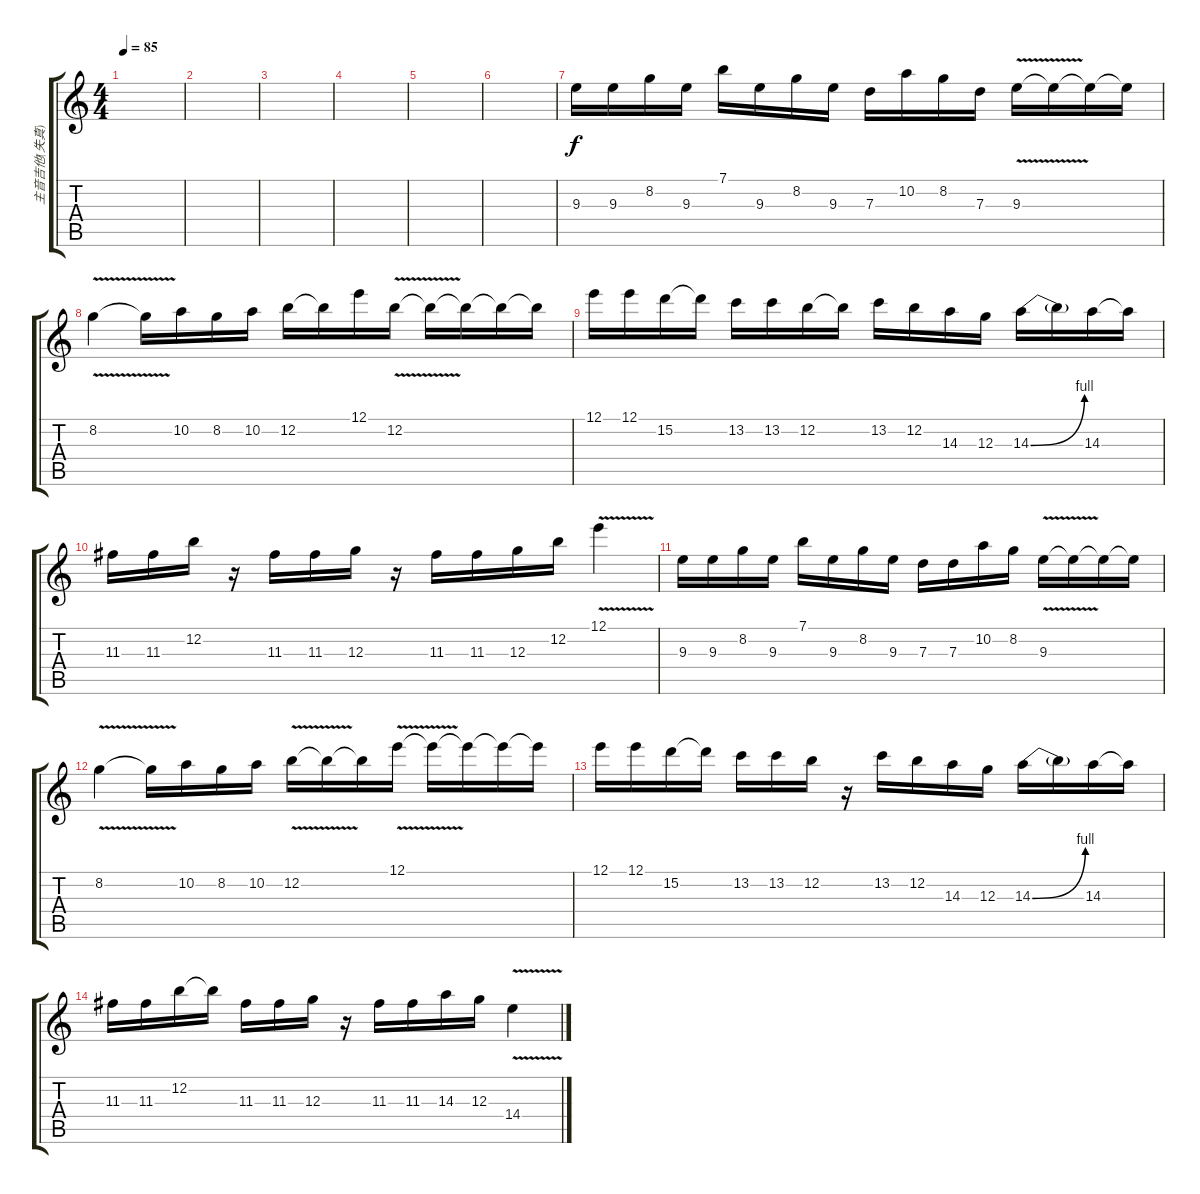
\track ("主音吉他(失真)" "主音吉他(失真)") {instrument overdrivenguitar}
\staff {score tabs}
\tuning (E4 B3 G3 D3 A2 E2) {hide}
\ts (4 4)
\tempo 85
\clef g2
\ks c
|
|
|
|
|
|
9.3.16 9.3.16 8.2.16 9.3.16 7.1.16 9.3.16 8.2.16 9.3.16 7.3.16 10.2.16 8.2.16 7.3.16 9.3{v}.16 9.3{t}.16 9.3{t}.16 9.3{t}.16 |
8.2{v}.4 8.2{t}.16 10.2.16 8.2.16 10.2.16 12.2.16 12.2{t}.16 12.1.16 12.2{v}.16 12.2{t}.16 12.2{t}.16 12.2{t}.16 12.2{t}.16 |
12.1.16 12.1.16 15.2.16 15.2{t}.16 13.2.16 13.2.16 12.2.16 12.2{t}.16 13.2.16 12.2.16 14.3.16 12.3.16 14.3{be (bend 0 0 60 4)}.16 14.3{t}.16 14.3.16 14.3{t}.16 |
11.3.16 11.3.16 12.2.16 r.16 11.3.16 11.3.16 12.3.16 r.16 11.3.16 11.3.16 12.3.16 12.2.16 12.1{v}.4 |
9.3.16 9.3.16 8.2.16 9.3.16 7.1.16 9.3.16 8.2.16 9.3.16 7.3.16 7.3.16 10.2.16 8.2.16 9.3{v}.16 9.3{t}.16 9.3{t}.16 9.3{t}.16 |
8.2{v}.4 8.2{t}.16 10.2.16 8.2.16 10.2.16 12.2{v}.16 12.2{t}.16 12.2{t}.16 12.1{v}.16 12.1{t}.16 12.1{t}.16 12.1{t}.16 12.1{t}.16 |
12.1.16 12.1.16 15.2.16 15.2{t}.16 13.2.16 13.2.16 12.2.16 r.16 13.2.16 12.2.16 14.3.16 12.3.16 14.3{be (bend 0 0 60 4)}.16 14.3{t}.16 14.3.16 14.3{t}.16 |
11.3.16 11.3.16 12.2.16 12.2{t}.16 11.3.16 11.3.16 12.3.16 r.16 11.3.16 11.3.16 14.3.16 12.3.16 14.4{v}.4
